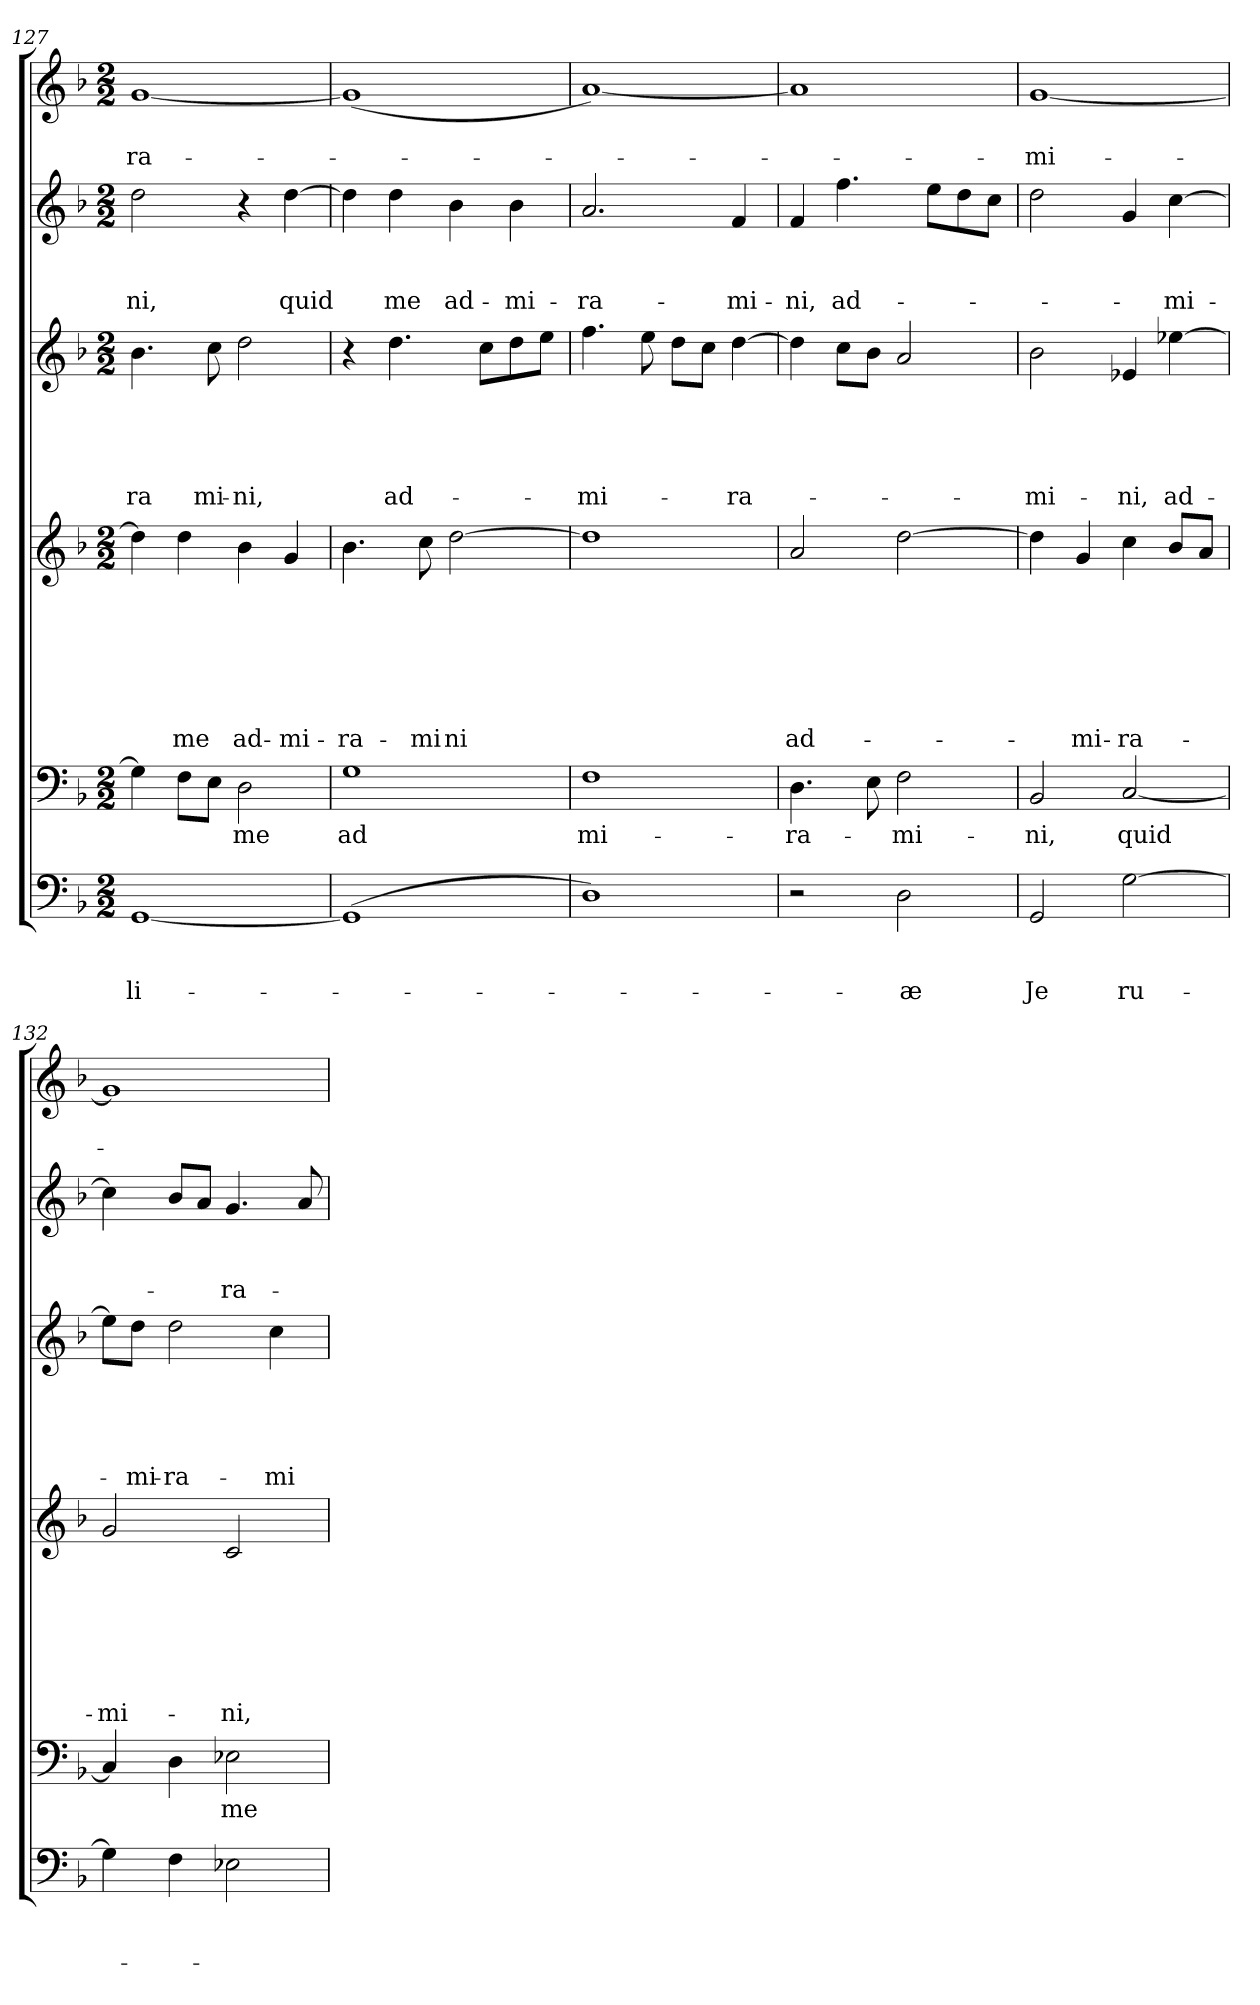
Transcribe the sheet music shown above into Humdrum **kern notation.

**kern	**text	**text	**text	**kern	**text	**kern	**text	**text	**text	**text	**text	**text	**text	**kern	**text	**text	**text	**text	**text	**kern	**text	**text	**text	**kern	**text	**text
*part6	*part6	*part6	*part6	*part5	*part5	*part4	*part4	*part4	*part4	*part4	*part4	*part4	*part4	*part3	*part3	*part3	*part3	*part3	*part3	*part2	*part2	*part2	*part2	*part1	*part1	*part1
*staff6	*staff6	*staff6	*staff6	*staff5	*staff5	*staff4	*staff4	*staff4	*staff4	*staff4	*staff4	*staff4	*staff4	*staff3	*staff3	*staff3	*staff3	*staff3	*staff3	*staff2	*staff2	*staff2	*staff2	*staff1	*staff1	*staff1
!!LO:PB:g=z
*clefF4	*	*	*	*clefF4	*	*clefG2	*	*	*	*	*	*	*	*clefG2	*	*	*	*	*	*clefG2	*	*	*	*clefG2	*	*
*	*	*	*	*	*	*ITrd7c12	*	*	*	*	*	*	*	*ITrd7c12	*	*	*	*	*	*ITrd7c12	*	*	*	*	*	*
*k[b-]	*	*	*	*k[b-]	*	*k[b-]	*	*	*	*	*	*	*	*k[b-]	*	*	*	*	*	*k[b-]	*	*	*	*k[b-]	*	*
*F:	*	*	*	*F:	*	*F:	*	*	*	*	*	*	*	*F:	*	*	*	*	*	*F:	*	*	*	*F:	*	*
*M2/2	*	*	*	*M2/2	*	*M2/2	*	*	*	*	*	*	*	*M2/2	*	*	*	*	*	*M2/2	*	*	*	*M2/2	*	*
=127	=127	=127	=127	=127	=127	=127	=127	=127	=127	=127	=127	=127	=127	=127	=127	=127	=127	=127	=127	=127	=127	=127	=127	=127	=127	=127
!	!	!	!LO:LY:b	!	!	!	!	!	!	!	!	!	!	!	!	!	!	!	!LO:LY:b	!	!	!	!LO:LY:b	!	!	!LO:LY:b
[<1GG	.	.	-li-	4G\]	.	4d\]	.	.	.	.	.	.	.	4.B-\	.	.	.	.	-ra	2d\	.	.	ni,	[<1g	.	-ra-
!	!	!	!	!	!	!	!	!	!	!	!	!	!LO:LY:b	!	!	!	!	!	!	!	!	!	!	!	!	!
.	.	.	.	8F\L	.	4d\	.	.	.	.	.	.	me	.	.	.	.	.	.	.	.	.	.	.	.	.
!	!	!	!	!	!	!	!	!	!	!	!	!	!	!	!	!	!	!	!LO:LY:b	!	!	!	!	!	!	!
.	.	.	.	8E\J	.	.	.	.	.	.	.	.	.	8c\	.	.	.	.	mi-	.	.	.	.	.	.	.
!	!	!	!	!	!LO:LY:b	!	!	!	!	!	!	!	!LO:LY:b	!	!	!	!	!	!LO:LY:b	!	!	!	!	!	!	!
.	.	.	.	2D\	me	4B-\	.	.	.	.	.	.	ad-	2d\	.	.	.	.	-ni,	4r	.	.	.	.	.	.
!	!	!	!	!	!	!	!	!	!	!	!	!	!LO:LY:b	!	!	!	!	!	!	!	!	!	!LO:LY:b	!	!	!
.	.	.	.	.	.	4G/	.	.	.	.	.	.	-mi-	.	.	.	.	.	.	[>4d\	.	.	quid	.	.	.
=128	=128	=128	=128	=128	=128	=128	=128	=128	=128	=128	=128	=128	=128	=128	=128	=128	=128	=128	=128	=128	=128	=128	=128	=128	=128	=128
!	!	!	!	!	!LO:LY:b	!	!	!	!	!	!	!	!LO:LY:b	!	!	!	!	!	!	!	!	!	!	!	!	!
(<1GG]	.	.	.	1G	ad	4.B-\	.	.	.	.	.	.	-ra-	4r	.	.	.	.	.	4d\]	.	.	.	(<1g]	.	.
!	!	!	!	!	!	!	!	!	!	!	!	!	!	!	!	!	!	!	!LO:LY:b	!	!	!	!LO:LY:b	!	!	!
.	.	.	.	.	.	.	.	.	.	.	.	.	.	4.d\	.	.	.	.	ad-	4d\	.	.	me	.	.	.
!	!	!	!	!	!	!	!	!	!	!	!	!	!LO:LY:b	!	!	!	!	!	!	!	!	!	!	!	!	!
.	.	.	.	.	.	8c\	.	.	.	.	.	.	-mi	.	.	.	.	.	.	.	.	.	.	.	.	.
!	!	!	!	!	!	!	!	!	!	!	!	!	!LO:LY:b	!	!	!	!	!	!	!	!	!	!LO:LY:b	!	!	!
.	.	.	.	.	.	[>2d\	.	.	.	.	.	.	ni	.	.	.	.	.	.	4B-\	.	.	ad-	.	.	.
.	.	.	.	.	.	.	.	.	.	.	.	.	.	8c\L	.	.	.	.	.	.	.	.	.	.	.	.
!	!	!	!	!	!	!	!	!	!	!	!	!	!	!	!	!	!	!	!	!	!	!	!LO:LY:b	!	!	!
.	.	.	.	.	.	.	.	.	.	.	.	.	.	8d\	.	.	.	.	.	4B-\	.	.	-mi-	.	.	.
.	.	.	.	.	.	.	.	.	.	.	.	.	.	8e\J	.	.	.	.	.	.	.	.	.	.	.	.
=129	=129	=129	=129	=129	=129	=129	=129	=129	=129	=129	=129	=129	=129	=129	=129	=129	=129	=129	=129	=129	=129	=129	=129	=129	=129	=129
!	!	!	!	!	!LO:LY:b	!	!	!	!	!	!	!	!	!	!	!	!	!	!LO:LY:b	!	!	!	!LO:LY:b	!	!	!
1D)	.	.	.	1F	mi-	1d]	.	.	.	.	.	.	.	4.f\	.	.	.	.	-mi-	2.A/	.	.	-ra-	[<1a)	.	.
.	.	.	.	.	.	.	.	.	.	.	.	.	.	8e\	.	.	.	.	.	.	.	.	.	.	.	.
.	.	.	.	.	.	.	.	.	.	.	.	.	.	8d\L	.	.	.	.	.	.	.	.	.	.	.	.
.	.	.	.	.	.	.	.	.	.	.	.	.	.	8c\J	.	.	.	.	.	.	.	.	.	.	.	.
!	!	!	!	!	!	!	!	!	!	!	!	!	!	!	!	!	!	!	!LO:LY:b	!	!	!	!LO:LY:b	!	!	!
.	.	.	.	.	.	.	.	.	.	.	.	.	.	[>4d\	.	.	.	.	-ra-	4F/	.	.	-mi-	.	.	.
=130	=130	=130	=130	=130	=130	=130	=130	=130	=130	=130	=130	=130	=130	=130	=130	=130	=130	=130	=130	=130	=130	=130	=130	=130	=130	=130
!	!	!	!	!	!LO:LY:b	!	!	!	!	!	!	!	!LO:LY:b	!	!	!	!	!	!	!	!	!	!LO:LY:b	!	!	!
2r	.	.	.	4.D\	-ra-	2A/	.	.	.	.	.	.	ad-	4d\]	.	.	.	.	.	4F/	.	.	-ni,	1a]	.	.
!	!	!	!	!	!	!	!	!	!	!	!	!	!	!	!	!	!	!	!	!	!	!	!LO:LY:b	!	!	!
.	.	.	.	.	.	.	.	.	.	.	.	.	.	8c\L	.	.	.	.	.	4.f\	.	.	ad-	.	.	.
.	.	.	.	8E\	.	.	.	.	.	.	.	.	.	8B-\J	.	.	.	.	.	.	.	.	.	.	.	.
!	!	!	!LO:LY:b	!	!LO:LY:b	!	!	!	!	!	!	!	!	!	!	!	!	!	!	!	!	!	!	!	!	!
2D\	.	.	-æ	2F\	-mi-	[>2d\	.	.	.	.	.	.	.	2A/	.	.	.	.	.	.	.	.	.	.	.	.
.	.	.	.	.	.	.	.	.	.	.	.	.	.	.	.	.	.	.	.	8e\L	.	.	.	.	.	.
.	.	.	.	.	.	.	.	.	.	.	.	.	.	.	.	.	.	.	.	8d\	.	.	.	.	.	.
.	.	.	.	.	.	.	.	.	.	.	.	.	.	.	.	.	.	.	.	8c\J	.	.	.	.	.	.
=131	=131	=131	=131	=131	=131	=131	=131	=131	=131	=131	=131	=131	=131	=131	=131	=131	=131	=131	=131	=131	=131	=131	=131	=131	=131	=131
!	!	!	!LO:LY:b	!	!LO:LY:b	!	!	!	!	!	!	!	!	!	!	!	!	!	!LO:LY:b	!	!	!	!	!	!	!LO:LY:b
2GG/	.	.	Je	2BB-/	-ni,	4d\]	.	.	.	.	.	.	.	2B-\	.	.	.	.	-mi-	2d\	.	.	.	[<1g	.	-mi-
!	!	!	!	!	!	!	!	!	!	!	!	!	!LO:LY:b	!	!	!	!	!	!	!	!	!	!	!	!	!
.	.	.	.	.	.	4G/	.	.	.	.	.	.	-mi-	.	.	.	.	.	.	.	.	.	.	.	.	.
!	!	!	!LO:LY:b	!	!LO:LY:b	!	!	!	!	!	!	!	!LO:LY:b	!	!	!	!	!	!LO:LY:b	!	!	!	!	!	!	!
[>2G\	.	.	ru-	[<2C/	quid	4c\	.	.	.	.	.	.	-ra-	4E-i/	.	.	.	.	-ni,	4G/	.	.	.	.	.	.
!	!	!	!	!	!	!	!	!	!	!	!	!	!	!	!	!	!	!	!LO:LY:b	!	!	!	!LO:LY:b	!	!	!
.	.	.	.	.	.	8B-/L	.	.	.	.	.	.	.	[>4e-i\	.	.	.	.	ad-	[>4c\	.	.	-mi-	.	.	.
.	.	.	.	.	.	8A/J	.	.	.	.	.	.	.	.	.	.	.	.	.	.	.	.	.	.	.	.
!!LO:LB:g=z
=132	=132	=132	=132	=132	=132	=132	=132	=132	=132	=132	=132	=132	=132	=132	=132	=132	=132	=132	=132	=132	=132	=132	=132	=132	=132	=132
!	!	!	!	!	!	!	!	!	!	!	!	!	!LO:LY:b	!	!	!	!	!	!	!	!	!	!	!	!	!
4G\]	.	.	.	4C/]	.	2G/	.	.	.	.	.	.	-mi-	8e-\L]	.	.	.	.	.	4c\]	.	.	.	1g]	.	.
!	!	!	!	!	!	!	!	!	!	!	!	!	!	!	!	!	!	!	!LO:LY:b	!	!	!	!	!	!	!
.	.	.	.	.	.	.	.	.	.	.	.	.	.	8d\J	.	.	.	.	-mi-	.	.	.	.	.	.	.
!	!	!	!	!	!	!	!	!	!	!	!	!	!	!	!	!	!	!	!LO:LY:b	!	!	!	!	!	!	!
4F\	.	.	.	4D\	.	.	.	.	.	.	.	.	.	2d\	.	.	.	.	-ra-	8B-/L	.	.	.	.	.	.
.	.	.	.	.	.	.	.	.	.	.	.	.	.	.	.	.	.	.	.	8A/J	.	.	.	.	.	.
!	!	!	!	!	!LO:LY:b	!	!	!	!	!	!	!	!LO:LY:b	!	!	!	!	!	!	!	!	!	!LO:LY:b	!	!	!
2E-i\	.	.	.	2E-i\	me	2C/	.	.	.	.	.	.	-ni,	.	.	.	.	.	.	4.G/	.	.	-ra-	.	.	.
!	!	!	!	!	!	!	!	!	!	!	!	!	!	!	!	!	!	!	!LO:LY:b	!	!	!	!	!	!	!
.	.	.	.	.	.	.	.	.	.	.	.	.	.	4c\	.	.	.	.	-mi-	.	.	.	.	.	.	.
.	.	.	.	.	.	.	.	.	.	.	.	.	.	.	.	.	.	.	.	8A/	.	.	.	.	.	.
=	=	=	=	=	=	=	=	=	=	=	=	=	=	=	=	=	=	=	=	=	=	=	=	=	=	=
*-	*-	*-	*-	*-	*-	*-	*-	*-	*-	*-	*-	*-	*-	*-	*-	*-	*-	*-	*-	*-	*-	*-	*-	*-	*-	*-
